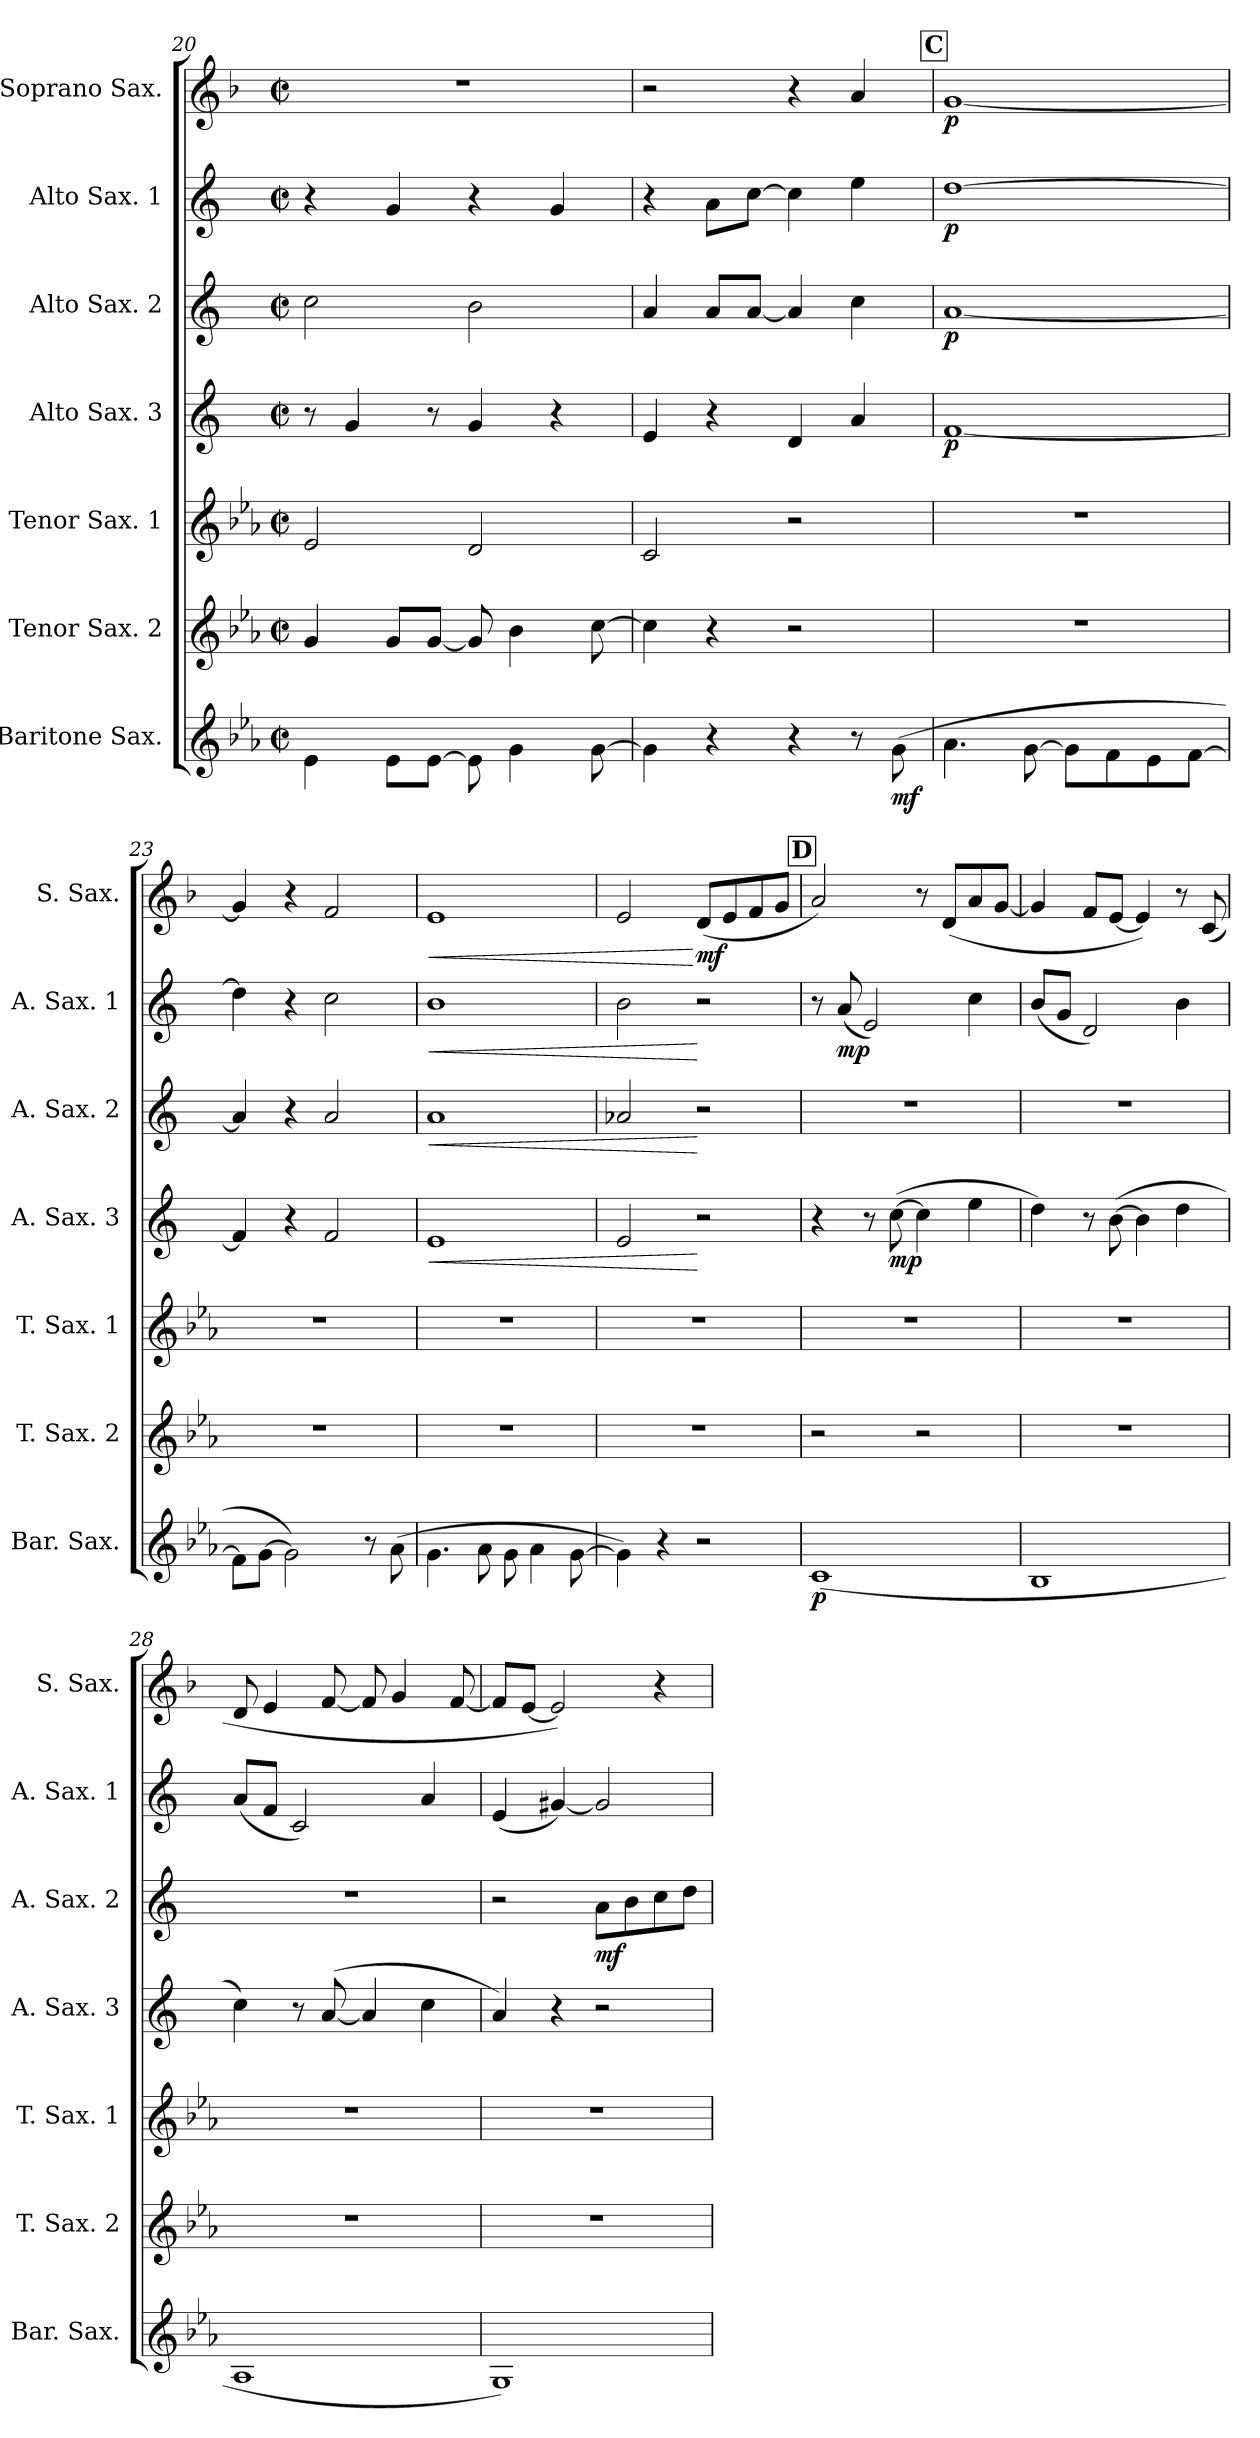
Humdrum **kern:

**kern	**dynam	**kern	**kern	**kern	**dynam	**kern	**dynam	**kern	**dynam	**kern	**dynam
*part7	*part7	*part6	*part5	*part4	*part4	*part3	*part3	*part2	*part2	*part1	*part1
*staff7	*staff7	*staff6	*staff5	*staff4	*staff4	*staff3	*staff3	*staff2	*staff2	*staff1	*staff1
*I"Baritone Sax.	*	*I"Tenor Sax. 2	*I"Tenor Sax. 1	*I"Alto Sax. 3	*	*I"Alto Sax. 2	*	*I"Alto Sax. 1	*	*I"Soprano Sax.	*
*I'Bar. Sax.	*	*I'T. Sax. 2	*I'T. Sax. 1	*I'A. Sax. 3	*	*I'A. Sax. 2	*	*I'A. Sax. 1	*	*I'S. Sax.	*
*clefG2	*	*clefG2	*clefG2	*clefG2	*	*clefG2	*	*clefG2	*	*clefG2	*
*ITrd12c21	*	*ITrd8c14	*ITrd8c14	*ITrd5c9	*	*ITrd5c9	*	*ITrd5c9	*	*ITrd1c2	*
*k[b-e-a-]	*	*k[b-e-a-]	*k[b-e-a-]	*k[b-e-a-]	*	*k[b-e-a-]	*	*k[b-e-a-]	*	*k[b-e-a-]	*
*M2/2	*	*M2/2	*M2/2	*M2/2	*	*M2/2	*	*M2/2	*	*M2/2	*
*met(c|)	*	*met(c|)	*met(c|)	*met(c|)	*	*met(c|)	*	*met(c|)	*	*met(c|)	*
=20	=20	=20	=20	=20	=20	=20	=20	=20	=20	=20	=20
4E-\	.	4G/	2E-/	8r	.	2e-\	.	4r	.	1r	.
.	.	.	.	4B-/	.	.	.	.	.	.	.
8E-\L	.	8G/L	.	.	.	.	.	4B-/	.	.	.
[8E-\J	.	[8G/J	.	8r	.	.	.	.	.	.	.
8E-\]	.	8G/]	2D/	4B-/	.	2d\	.	4r	.	.	.
4G\	.	4B-\	.	.	.	.	.	.	.	.	.
.	.	.	.	4r	.	.	.	4B-/	.	.	.
[8G\	.	[8c\	.	.	.	.	.	.	.	.	.
=21	=21	=21	=21	=21	=21	=21	=21	=21	=21	=21	=21
4G\]	.	4c\]	2C/	4G/	.	4c/	.	4r	.	2r	.
4r	.	4r	.	4r	.	8c/L	.	8c\L	.	.	.
.	.	.	.	.	.	[8c/J	.	[8e-\J	.	.	.
4r	.	2r	2r	4F/	.	4c/]	.	4e-\]	.	4r	.
8r	.	.	.	4c/	.	4e-\	.	4g\	.	4g/	.
!	!LO:DY:b	!	!	!	!	!	!	!	!	!	!
(8G\	mf	.	.	.	.	.	.	.	.	.	.
!!LO:REH:place=s1:a:B:fs=14:t=C
=22	=22	=22	=22	=22	=22	=22	=22	=22	=22	=22	=22
!	!	!	!	!	!LO:DY:b	!	!LO:DY:b	!	!LO:DY:b	!	!LO:DY:b
4.A-\	.	1r	1r	[1A-	p	[1c	p	[1f	p	[1f	p
[8G\	.	.	.	.	.	.	.	.	.	.	.
8G\L]	.	.	.	.	.	.	.	.	.	.	.
8F\	.	.	.	.	.	.	.	.	.	.	.
8E-\	.	.	.	.	.	.	.	.	.	.	.
[8F\J	.	.	.	.	.	.	.	.	.	.	.
=23	=23	=23	=23	=23	=23	=23	=23	=23	=23	=23	=23
8F\L]	.	1r	1r	4A-/]	.	4c/]	.	4f\]	.	4f/]	.
[8G\J	.	.	.	.	.	.	.	.	.	.	.
2G\])	.	.	.	4r	.	4r	.	4r	.	4r	.
.	.	.	.	2A-/	.	2c/	.	2e-\	.	2e-/	.
8r	.	.	.	.	.	.	.	.	.	.	.
(8A-\	.	.	.	.	.	.	.	.	.	.	.
=24	=24	=24	=24	=24	=24	=24	=24	=24	=24	=24	=24
!	!	!	!	!	!LO:HP:b	!	!LO:HP:b	!	!LO:HP:b	!	!LO:HP:b
4.G\	.	1r	1r	1G	<	1c	<	1d	<	1d	<
8A-\	.	.	.	.	.	.	.	.	.	.	.
8G\	.	.	.	.	.	.	.	.	.	.	.
4A-\	.	.	.	.	.	.	.	.	.	.	.
[8G\	.	.	.	.	.	.	.	.	.	.	.
=25	=25	=25	=25	=25	=25	=25	=25	=25	=25	=25	=25
4G\])	.	1r	1r	2G/	.	2c-X/	.	2d\	.	2d/	.
4r	.	.	.	.	.	.	.	.	.	.	.
!	!	!	!	!	!	!	!	!	!	!	!LO:DY:n=1:b
2r	.	.	.	2r	[	2r	[	2r	[	(8c/L	[ mf
.	.	.	.	.	.	.	.	.	.	8d/	.
.	.	.	.	.	.	.	.	.	.	8e-/	.
.	.	.	.	.	.	.	.	.	.	8f/J	.
!!LO:PB:g=z
!!LO:REH:place=s1:a:B:fs=14:t=D
=26	=26	=26	=26	=26	=26	=26	=26	=26	=26	=26	=26
!	!LO:DY:b	!	!	!	!	!	!	!	!	!	!
(1C	p	2r	1r	4r	.	1r	.	8r	.	2g/)	.
!	!	!	!	!	!	!	!	!	!LO:DY:b	!	!
.	.	.	.	.	.	.	.	(8c/	mp	.	.
.	.	.	.	8r	.	.	.	2G/)	.	.	.
!	!	!	!	!	!LO:DY:b	!	!	!	!	!	!
.	.	.	.	([8e-\	mp	.	.	.	.	.	.
.	.	2r	.	4e-\]	.	.	.	.	.	8r	.
.	.	.	.	.	.	.	.	.	.	(8c/L	.
.	.	.	.	4g\	.	.	.	4e-\	.	8g/	.
.	.	.	.	.	.	.	.	.	.	[8f/J	.
=27	=27	=27	=27	=27	=27	=27	=27	=27	=27	=27	=27
1BB-	.	1r	1r	4f\)	.	1r	.	(8d/L	.	4f/]	.
.	.	.	.	.	.	.	.	8B-/J	.	.	.
.	.	.	.	8r	.	.	.	2F/)	.	8e-/L	.
.	.	.	.	([8d\	.	.	.	.	.	[8d/J	.
.	.	.	.	4d\]	.	.	.	.	.	4d/])	.
.	.	.	.	4f\	.	.	.	4d\	.	8r	.
.	.	.	.	.	.	.	.	.	.	(8B-/	.
=28	=28	=28	=28	=28	=28	=28	=28	=28	=28	=28	=28
1AA-	.	1r	1r	4e-\)	.	1r	.	(8c/L	.	8c/	.
.	.	.	.	.	.	.	.	8A-/J	.	4d/	.
.	.	.	.	8r	.	.	.	2E-/)	.	.	.
.	.	.	.	([8c/	.	.	.	.	.	[8e-/	.
.	.	.	.	4c/]	.	.	.	.	.	8e-/]	.
.	.	.	.	.	.	.	.	.	.	4f/	.
.	.	.	.	4e-\	.	.	.	4c/	.	.	.
.	.	.	.	.	.	.	.	.	.	[8e-/	.
=29	=29	=29	=29	=29	=29	=29	=29	=29	=29	=29	=29
1GG)	.	1r	1r	4c/)	.	2r	.	(4G/	.	8e-/L]	.
.	.	.	.	.	.	.	.	.	.	[8d/J	.
.	.	.	.	4r	.	.	.	[4Bn/)	.	2d/])	.
!	!	!	!	!	!	!	!LO:DY:b	!	!	!	!
.	.	.	.	2r	.	8c\L	mf	2B/]	.	.	.
.	.	.	.	.	.	8d\	.	.	.	.	.
.	.	.	.	.	.	8e-\	.	.	.	4r	.
.	.	.	.	.	.	8f\J	.	.	.	.	.
=	=	=	=	=	=	=	=	=	=	=	=
*-	*-	*-	*-	*-	*-	*-	*-	*-	*-	*-	*-
